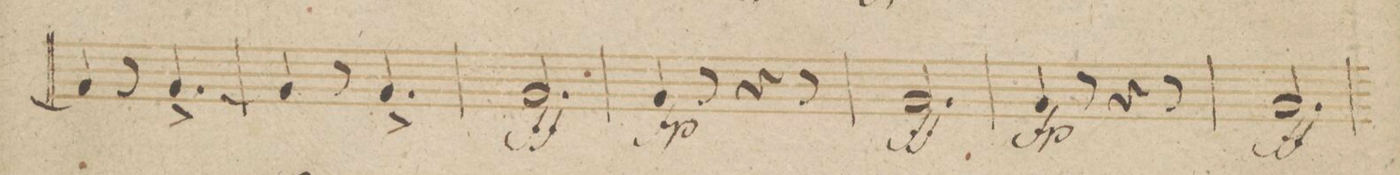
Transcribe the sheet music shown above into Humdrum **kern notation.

**kern	**dynam
*I"Corno 1mo in F.	*
*clefG2	*
*k[b-]	*
*M6/8	*
4c/]	.
8r	.
[4.c^/	.
=49	=49
4c/]	.
8r	.
4.c^/	.
=50	=50
2.c/	ff
=51	=51
4c/	fp
8r	.
4r	.
8r	.
=52	=52
2.c/	ff
=53	=53
4c/	fp
8r	.
4r	.
8r	.
=54	=54
2.c/	ff
=55	=55
*-	*-
